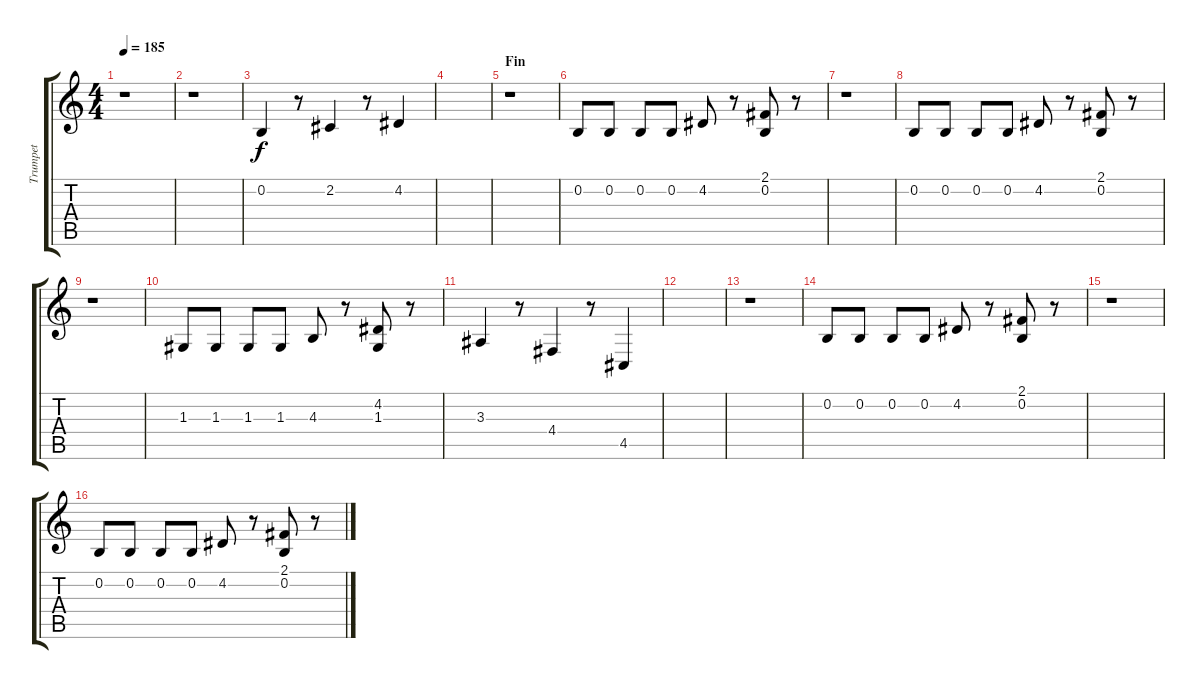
\track ("Trumpet" "Trumpet") {instrument brasssection}
\staff {score tabs}
\tuning (E4 B3 G3 D3 A2 E2) {hide}
\ts (4 4)
\tempo 185
\clef g2
\ks c
r.1{dy f} |
r.1 |
0.2.4{volume 16} r.8 2.2.4 r.8 4.2.4 |
|
\section ("" "Fin")
r.1 |
0.2.8 0.2.8 0.2.8 0.2.8 4.2.8 r.8 (2.1 0.2).8 r.8 |
r.1 |
0.2.8 0.2.8 0.2.8 0.2.8 4.2.8 r.8 (2.1 0.2).8 r.8 |
r.1 |
1.3.8 1.3.8 1.3.8 1.3.8 4.3.8 r.8 (4.2 1.3).8 r.8 |
3.3.4 r.8 4.4.4 r.8 4.5.4 |
|
r.1 |
0.2.8 0.2.8 0.2.8 0.2.8 4.2.8 r.8 (2.1 0.2).8 r.8 |
r.1 |
0.2.8 0.2.8 0.2.8 0.2.8 4.2.8 r.8 (2.1 0.2).8 r.8
